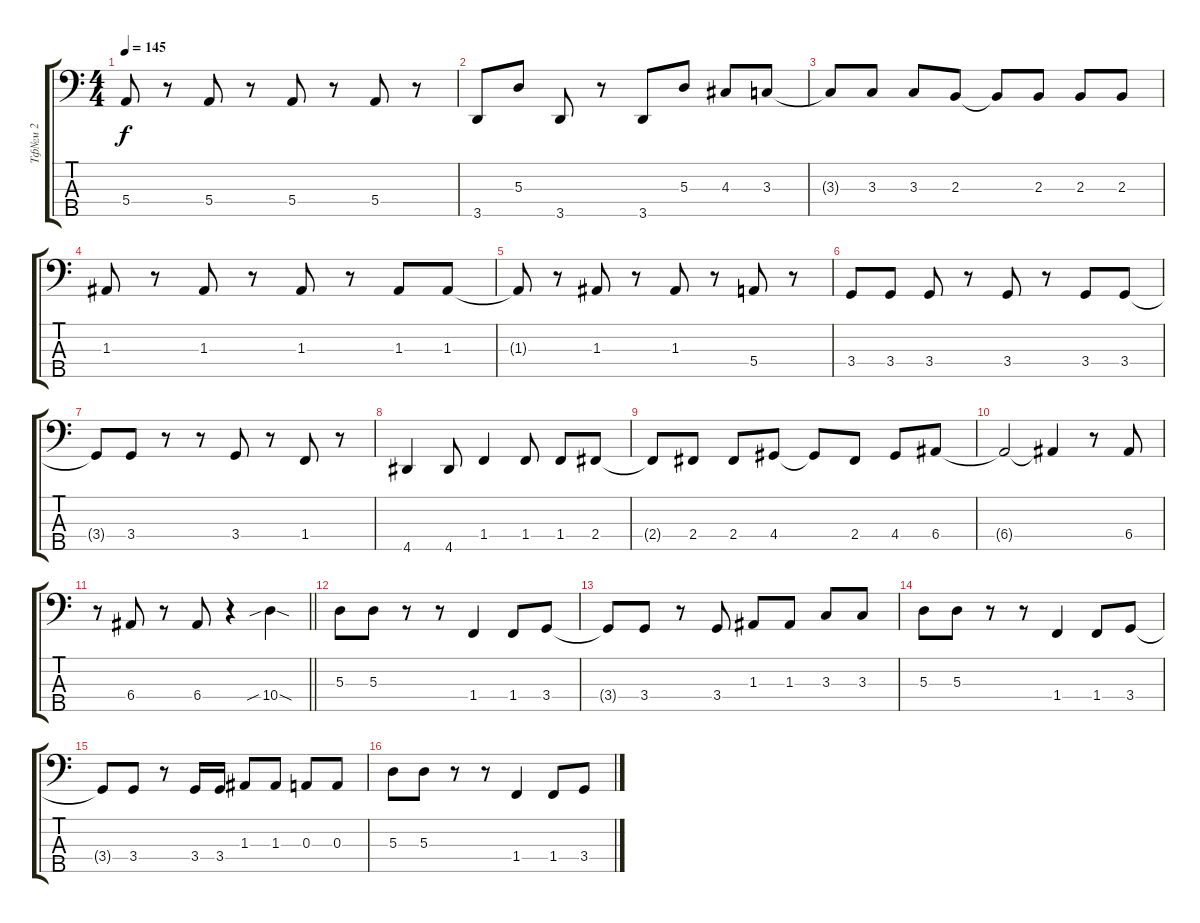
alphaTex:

\track ("Тф№м 2" "Тф№м 2") {instrument electricbassfinger}
\staff {score tabs}
\tuning (G2 D2 A1 E1 B0) {hide}
\ts (4 4)
\tempo 145
\clef f4
\ks c
5.4{t}.8{dy f} r.8 5.4.8 r.8 5.4.8 r.8 5.4.8 r.8 |
3.5.8 5.3.8 3.5.8 r.8 3.5.8 5.3.8 4.3.8 3.3.8 |
3.3{t}.8 3.3.8 3.3.8 2.3.8 2.3{t}.8 2.3.8 2.3.8 2.3.8 |
1.3.8 r.8 1.3.8 r.8 1.3.8 r.8 1.3.8 1.3.8 |
1.3{t}.8 r.8 1.3.8 r.8 1.3.8 r.8 5.4.8 r.8 |
3.4.8 3.4.8 3.4.8 r.8 3.4.8 r.8 3.4.8 3.4.8 |
3.4{t}.8 3.4.8 r.8 r.8 3.4.8 r.8 1.4.8 r.8 |
4.5.4 4.5.8 1.4.4 1.4.8 1.4.8 2.4.8 |
2.4{t}.8 2.4.8 2.4.8 4.4.8 4.4{t}.8 2.4.8 4.4.8 6.4.8 |
6.4{t}.2 6.4{t}.4 r.8 6.4.8 |
\barLineRight lightlight
r.8 6.4.8 r.8 6.4.8 r.4 10.4{sib sod}.4 |
5.3.8 5.3.8 r.8 r.8 1.4.4 1.4.8 3.4.8 |
3.4{t}.8 3.4.8 r.8 3.4.8 1.3.8 1.3.8 3.3.8 3.3.8 |
5.3.8 5.3.8 r.8 r.8 1.4.4 1.4.8 3.4.8 |
3.4{t}.8 3.4.8 r.8 3.4.16 3.4.16 1.3.8 1.3.8 0.3.8 0.3.8 |
5.3.8 5.3.8 r.8 r.8 1.4.4 1.4.8 3.4.8
